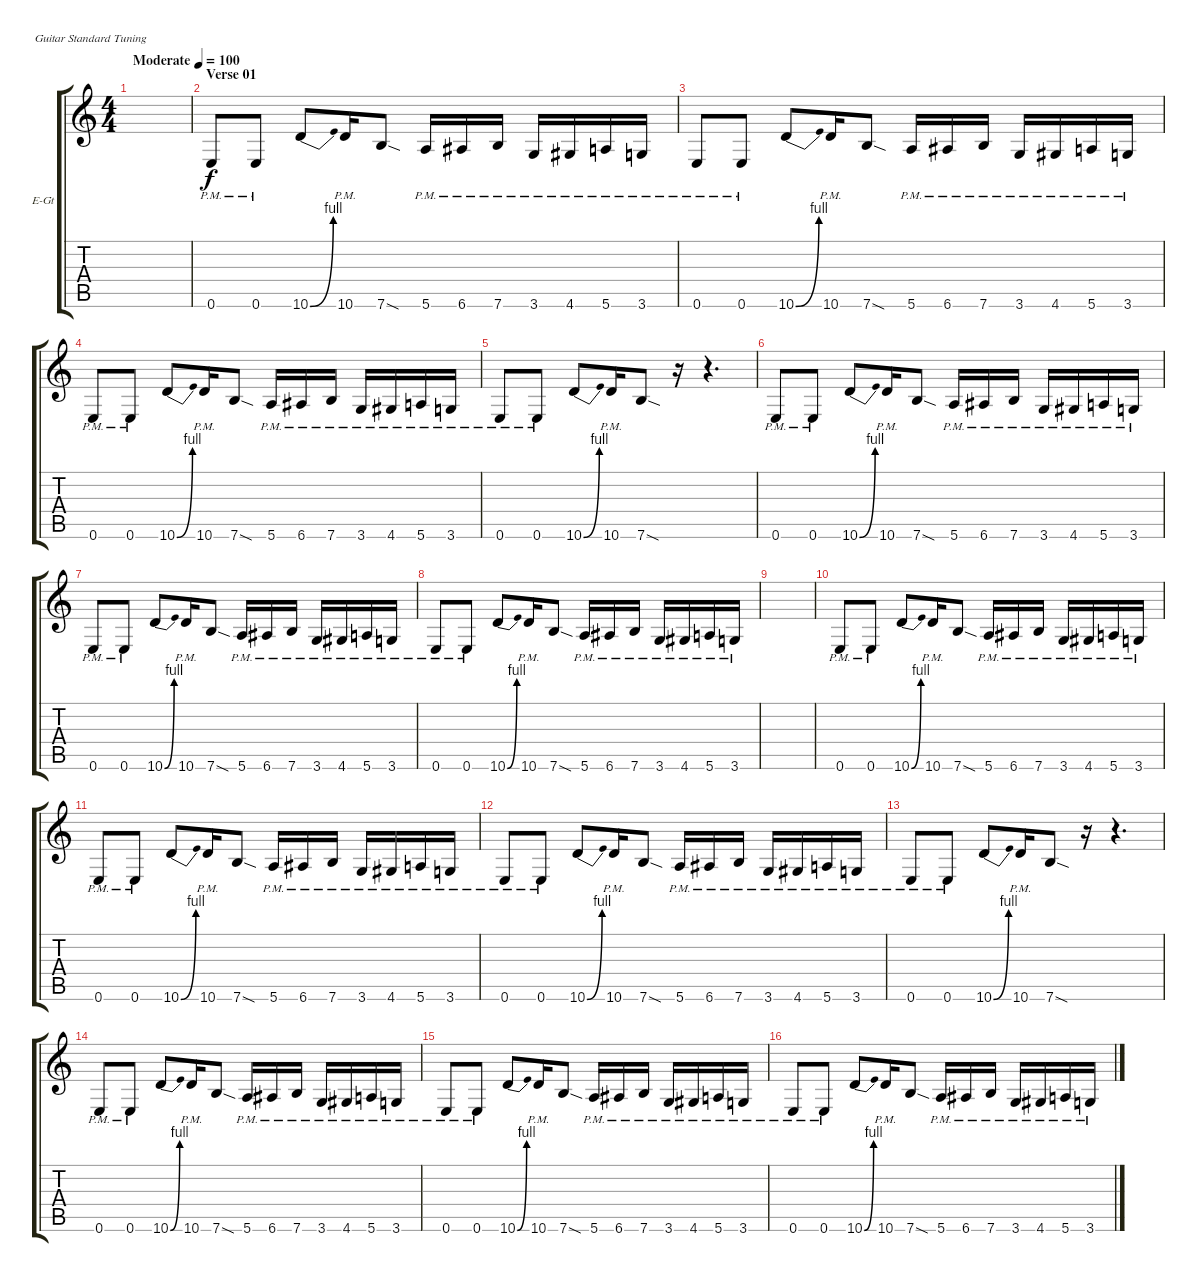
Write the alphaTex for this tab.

\bracketExtendMode groupsimilarinstruments
\firstSystemTrackNameOrientation horizontal
\otherSystemsTrackNameOrientation horizontal
\track ("Left guitar" "E-Gt") {instrument overdrivenguitar}
\staff {score tabs}
\tuning (E4 B3 G3 D3 A2 E2)
\ts (4 4)
\tempo (100 "Moderate")
\clef g2
\ks c
|
\section ("" "Verse 01")
0.6{pm}.8 0.6{pm}.8 10.6{be (bend 0 0 31.2 4)}.8 10.6{pm}.16 7.6{sod}.8 5.6{pm}.16 6.6{pm}.16 7.6{pm}.16 3.6{pm}.16 4.6{pm}.16 5.6{pm}.16 3.6{pm}.16 |
0.6{pm}.8 0.6{pm}.8 10.6{be (bend 0 0 31.2 4)}.8 10.6{pm}.16 7.6{sod}.8 5.6{pm}.16 6.6{pm}.16 7.6{pm}.16 3.6{pm}.16 4.6{pm}.16 5.6{pm}.16 3.6{pm}.16 |
0.6{pm}.8 0.6{pm}.8 10.6{be (bend 0 0 31.2 4)}.8 10.6{pm}.16 7.6{sod}.8 5.6{pm}.16 6.6{pm}.16 7.6{pm}.16 3.6{pm}.16 4.6{pm}.16 5.6{pm}.16 3.6{pm}.16 |
0.6{pm}.8 0.6{pm}.8 10.6{be (bend 0 0 31.2 4)}.8 10.6{pm}.16 7.6{sod}.8 r.16 r.4{d} |
0.6{pm}.8 0.6{pm}.8 10.6{be (bend 0 0 31.2 4)}.8 10.6{pm}.16 7.6{sod}.8 5.6{pm}.16 6.6{pm}.16 7.6{pm}.16 3.6{pm}.16 4.6{pm}.16 5.6{pm}.16 3.6{pm}.16 |
0.6{pm}.8 0.6{pm}.8 10.6{be (bend 0 0 31.2 4)}.8 10.6{pm}.16 7.6{sod}.8 5.6{pm}.16 6.6{pm}.16 7.6{pm}.16 3.6{pm}.16 4.6{pm}.16 5.6{pm}.16 3.6{pm}.16 |
0.6{pm}.8 0.6{pm}.8 10.6{be (bend 0 0 31.2 4)}.8 10.6{pm}.16 7.6{sod}.8 5.6{pm}.16 6.6{pm}.16 7.6{pm}.16 3.6{pm}.16 4.6{pm}.16 5.6{pm}.16 3.6{pm}.16 |
|
0.6{pm}.8 0.6{pm}.8 10.6{be (bend 0 0 31.2 4)}.8 10.6{pm}.16 7.6{sod}.8 5.6{pm}.16 6.6{pm}.16 7.6{pm}.16 3.6{pm}.16 4.6{pm}.16 5.6{pm}.16 3.6{pm}.16 |
0.6{pm}.8 0.6{pm}.8 10.6{be (bend 0 0 31.2 4)}.8 10.6{pm}.16 7.6{sod}.8 5.6{pm}.16 6.6{pm}.16 7.6{pm}.16 3.6{pm}.16 4.6{pm}.16 5.6{pm}.16 3.6{pm}.16 |
0.6{pm}.8 0.6{pm}.8 10.6{be (bend 0 0 31.2 4)}.8 10.6{pm}.16 7.6{sod}.8 5.6{pm}.16 6.6{pm}.16 7.6{pm}.16 3.6{pm}.16 4.6{pm}.16 5.6{pm}.16 3.6{pm}.16 |
0.6{pm}.8 0.6{pm}.8 10.6{be (bend 0 0 31.2 4)}.8 10.6{pm}.16 7.6{sod}.8 r.16 r.4{d} |
0.6{pm}.8 0.6{pm}.8 10.6{be (bend 0 0 31.2 4)}.8 10.6{pm}.16 7.6{sod}.8 5.6{pm}.16 6.6{pm}.16 7.6{pm}.16 3.6{pm}.16 4.6{pm}.16 5.6{pm}.16 3.6{pm}.16 |
0.6{pm}.8 0.6{pm}.8 10.6{be (bend 0 0 31.2 4)}.8 10.6{pm}.16 7.6{sod}.8 5.6{pm}.16 6.6{pm}.16 7.6{pm}.16 3.6{pm}.16 4.6{pm}.16 5.6{pm}.16 3.6{pm}.16 |
0.6{pm}.8 0.6{pm}.8 10.6{be (bend 0 0 31.2 4)}.8 10.6{pm}.16 7.6{sod}.8 5.6{pm}.16 6.6{pm}.16 7.6{pm}.16 3.6{pm}.16 4.6{pm}.16 5.6{pm}.16 3.6{pm}.16
